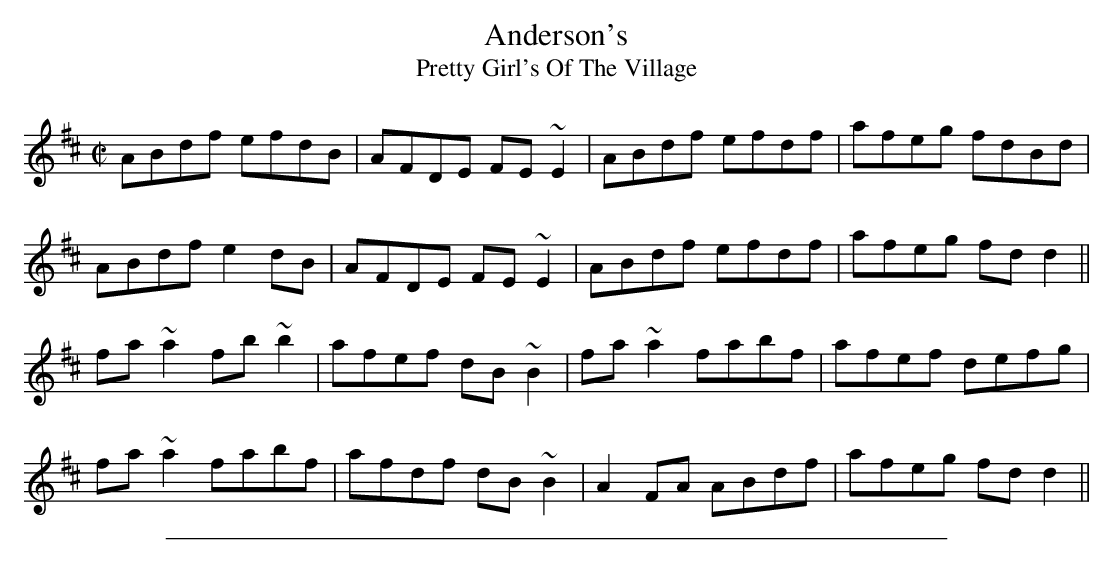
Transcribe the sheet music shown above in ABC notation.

X:1
T: Anderson's
T: Pretty Girl's Of The Village
M:C|
K:D
ABdf efdB|AFDE FE~E2|ABdf efdf|afeg fdBd|
ABdf e2dB|AFDE FE~E2|ABdf efdf|afeg fdd2||
fa~a2 fb~b2|afef dB~B2|fa~a2 fabf|afef defg|
fa~a2 fabf|afdf dB~B2|A2FA ABdf|afeg fdd2||
